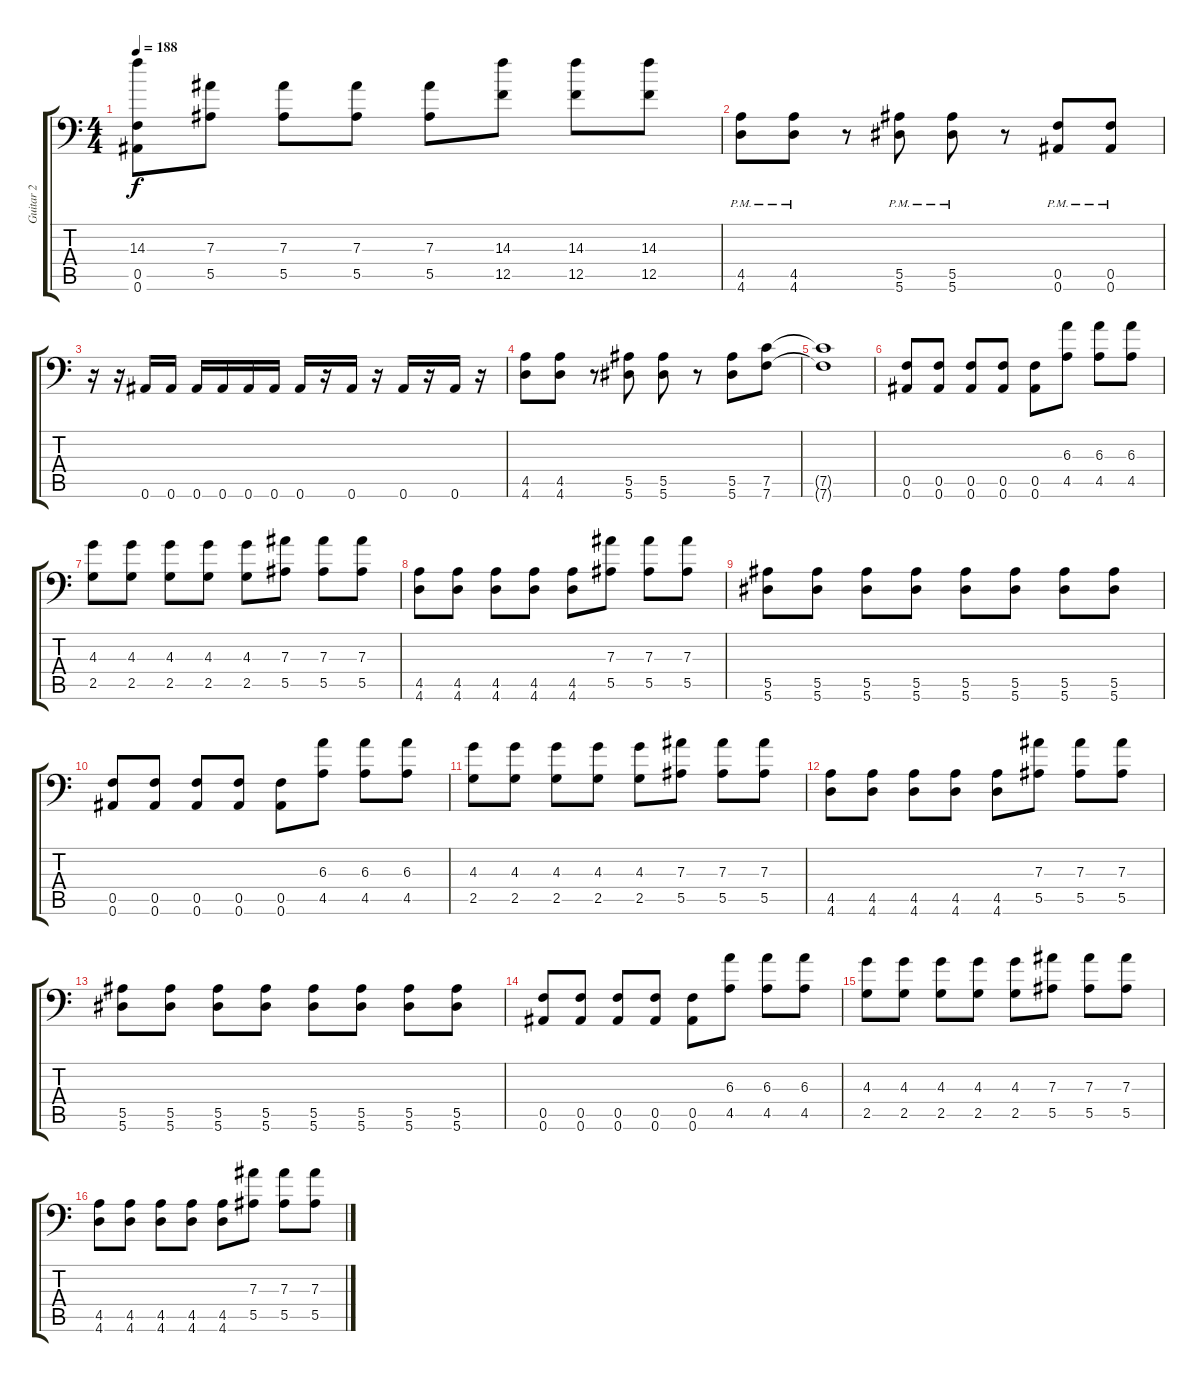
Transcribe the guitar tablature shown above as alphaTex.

\track ("Guitar 2" "Guitar 2") {instrument distortionguitar}
\staff {score tabs}
\tuning (C4 G3 Eb3 Bb2 F2 Bb1) {hide}
\ts (4 4)
\tempo 188
\clef f4
\ks c
(14.3{t} 0.5{t} 0.6{t}).8{dy f} (7.3 5.5).8 (7.3 5.5).8 (7.3 5.5).8 (7.3 5.5).8 (14.3 12.5).8 (14.3 12.5).8 (14.3 12.5).8 |
(4.5{pm} 4.6{pm}).8 (4.5{pm} 4.6{pm}).8 r.8 (5.5{pm} 5.6{pm}).8 (5.5{pm} 5.6{pm}).8 r.8 (0.5{pm} 0.6{pm}).8 (0.5{pm} 0.6{pm}).8 |
r.16 r.16 0.6.16 0.6.16 0.6.16 0.6.16 0.6.16 0.6.16 0.6.16 r.16 0.6.16 r.16 0.6.16 r.16 0.6.16 r.16 |
(4.5 4.6).8 (4.5 4.6).8 r.8 (5.5 5.6).8 (5.5 5.6).8 r.8 (5.5 5.6).8 (7.5 7.6).8 |
(7.5{t} 7.6{t}).1 |
(0.5 0.6).8 (0.5 0.6).8 (0.5 0.6).8 (0.5 0.6).8 (0.5 0.6).8 (6.3 4.5).8 (6.3 4.5).8 (6.3 4.5).8 |
(4.3 2.5).8 (4.3 2.5).8 (4.3 2.5).8 (4.3 2.5).8 (4.3 2.5).8 (7.3 5.5).8 (7.3 5.5).8 (7.3 5.5).8 |
(4.5 4.6).8 (4.5 4.6).8 (4.5 4.6).8 (4.5 4.6).8 (4.5 4.6).8 (7.3 5.5).8 (7.3 5.5).8 (7.3 5.5).8 |
(5.5 5.6).8 (5.5 5.6).8 (5.5 5.6).8 (5.5 5.6).8 (5.5 5.6).8 (5.5 5.6).8 (5.5 5.6).8 (5.5 5.6).8 |
(0.5 0.6).8 (0.5 0.6).8 (0.5 0.6).8 (0.5 0.6).8 (0.5 0.6).8 (6.3 4.5).8 (6.3 4.5).8 (6.3 4.5).8 |
(4.3 2.5).8 (4.3 2.5).8 (4.3 2.5).8 (4.3 2.5).8 (4.3 2.5).8 (7.3 5.5).8 (7.3 5.5).8 (7.3 5.5).8 |
(4.5 4.6).8 (4.5 4.6).8 (4.5 4.6).8 (4.5 4.6).8 (4.5 4.6).8 (7.3 5.5).8 (7.3 5.5).8 (7.3 5.5).8 |
(5.5 5.6).8 (5.5 5.6).8 (5.5 5.6).8 (5.5 5.6).8 (5.5 5.6).8 (5.5 5.6).8 (5.5 5.6).8 (5.5 5.6).8 |
(0.5 0.6).8 (0.5 0.6).8 (0.5 0.6).8 (0.5 0.6).8 (0.5 0.6).8 (6.3 4.5).8 (6.3 4.5).8 (6.3 4.5).8 |
(4.3 2.5).8 (4.3 2.5).8 (4.3 2.5).8 (4.3 2.5).8 (4.3 2.5).8 (7.3 5.5).8 (7.3 5.5).8 (7.3 5.5).8 |
(4.5 4.6).8 (4.5 4.6).8 (4.5 4.6).8 (4.5 4.6).8 (4.5 4.6).8 (7.3 5.5).8 (7.3 5.5).8 (7.3 5.5).8
